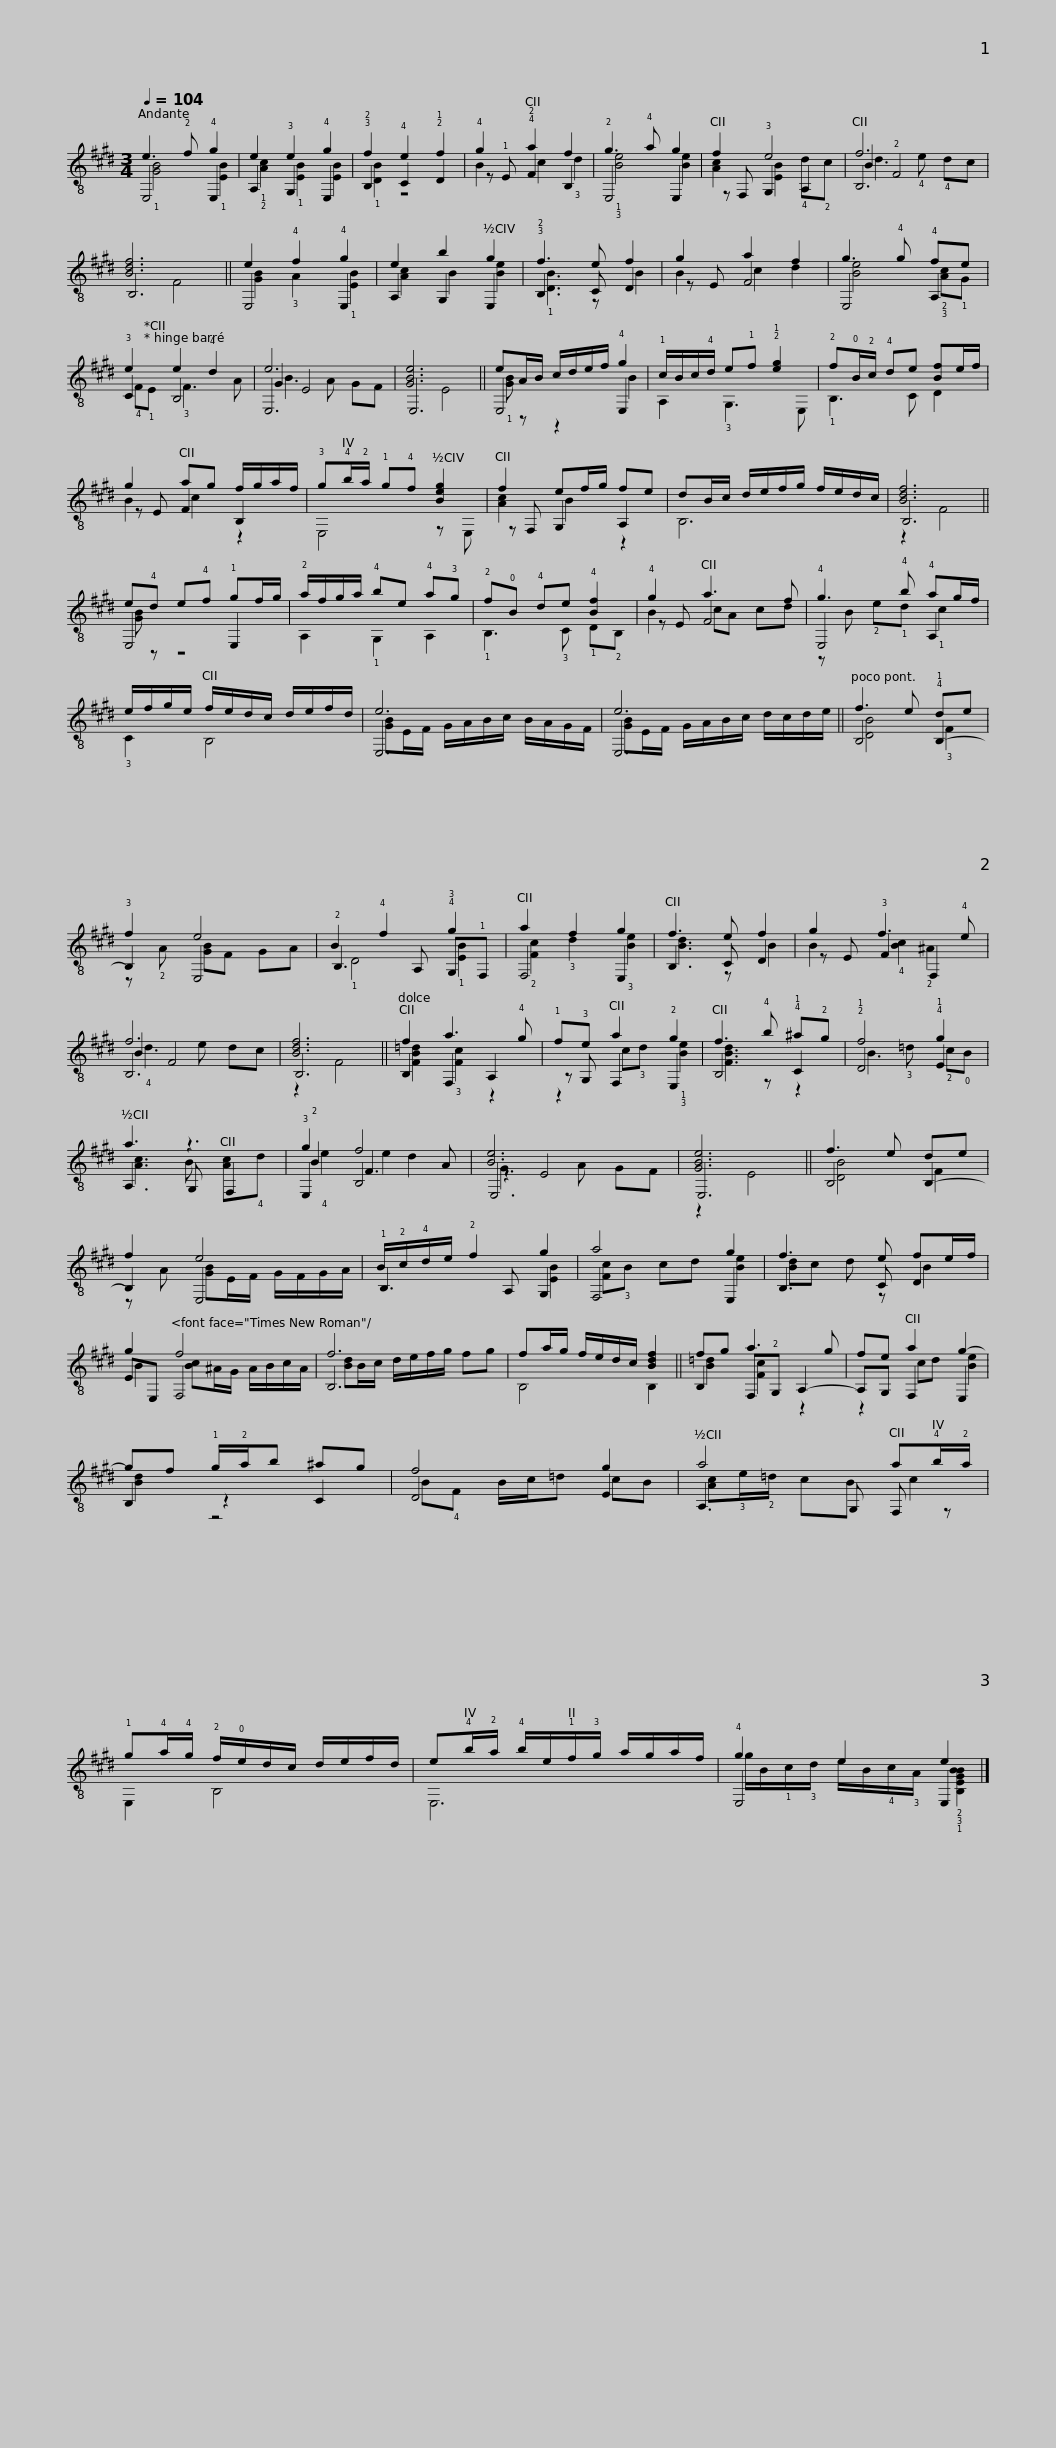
X:1
%%score ( 1 2 3 4 )
L:1/8
Q:1/4=104
M:3/4
I:linebreak $
K:E
V:1 treble-8
V:2 treble-8
V:3 treble-8
V:4 treble-8
V:1
 e3 !2!f !4!g2 | e2 e2 !4!g2 | !3!f2 e2 !2!f2 | !4!g2 !4!a2 f2 |$ !2!g3 !4!a g2 | %5
 f2 e4 | f6 | [Bdf]6 ||$ e2 !4!f2 !4!g2 | e2 b2 g2 | %10
 !3!f3 e f2 | g2 a2 f2 |$ g3 !4!g !4!fe | e2 e2 !4!d2 | e6 | %15
 [GBe]6 ||$ eA/B/ c/d/e/f/ !4!g2 | !1!c/B/c/!4!d/ e!1!f !2!!1![eg]2 | !2!f!0!B/!2!c/ !4!de [Bf]e/f/ | g2 ag f/g/a/f/ |$ %20
 !3!g!4!b/!2!a/ !1!g!4!f [Beg]2 | f2 ef/g/ fe | dB/c/ d/e/f/g/ f/e/d/c/ | [Bdf]6 ||$ e!4!d e!4!f !1!gf/g/ | %25
 !2!a/f/g/a/ !4!be !4!a!3!g | !2!f!0!B !4!de !4![Bf]2 | !4!g2 a3 f |$ !4!g3 !4!b !4!ag/f/ | e/f/g/e/ f/e/d/c/ d/e/f/d/ | %30
 e6 | e6 ||$ f3 e !4!de | !3!f2 e4 | B2 !4!f2 !4!g2 |$ %35
 a2 f2 g2 | f3 e f2 | g2 f3 !4!e | f6 | [Bdf]6 ||$ %40
 f2 a3 !4!g | !1!fe a2 !2!g2 | f3 !4!b !4!^a!2!g | !2!f4 !4!g2 |$ a3 z3 | %45
 !3!g2 f4 | [Be]6 | [GBe]6 ||$ f3 e de | f2 e4 | %50
 B/!2!c/!4!d/e/ !2!f2 g2 | a4 g2 |$ f3 e fe/f/ | g2 f4 | f6 | %55
 fa/g/ f/e/d/c/ [Bdf]2 ||$ fg a3 g | fe a2 g2- | gf !1!g/!2!a/b ^ag | f4 g2 |$ %60
 a4 a!4!b/!2!a/ | !1!g!4!a/!4!g/ !2!f/!0!e/d/c/ d/e/f/d/ | e!4!b/!2!a/ !4!b/e/!1!f/!3!g/ a/g/a/f/ | !4!g2 e2 e2 |] %64
V:2
 E,4 E,2 | A,2 !3!G,2 E,2 | !2!B,2 !4!C2 !1!D2 | z !1!E !2!F2 B,2 |$ E,4 E,2 | %5
 z F, !3!G,2 A,2 | B,6 | B,6 ||$ E,4 E,2 | A,2 G,2 E,2 | %10
 !2!B,3 C D2 | z E F4 |$ E,4 A,2 | !3!C2 B,4 | E,6 | %15
 E,6 ||$ E,4 E,2 | A,2 !3!G,3 E, | !1!B,3 C D2 | z E F2 B,2 |$ %20
 E,4 z E, | z F, G,2 A,2 | B,6 | B,6 ||$ E,4 E,2 | %25
 A,2 !1!G,2 A,2 | !1!B,3 !3!C !1!D!2!B, | z E F4 |$ E,4 A,2 | !3!C2 B,4 | %30
 E,6 | E,6 ||$ B,4 !1!B,2- | B,2 E,4 | !2!B,3 A, !3!G,!1!F, |$ %35
 F,4 E,2 | B,3 C D2 | z E !3!F2 F,2 | B,6 | B,6 ||$ %40
 B,2 F,2 A,2 | z !3!G, F,2 E,2 | B,4 !1!C2 | !1!D4 !1!E2 |$ A,3 G, F,2 | %45
 E,2 B,4 | E,6 | E,6 ||$ B,4 B,2- | B,2 E,4 | %50
 !1!B,3 A, G,2 | F,4 E,2 |$ B,3 C D2 | EE, F,4 | B,6 | %55
 B,4 B,2 ||$ B,2 F,!2!G, A,2- | A,G, F,2 E,2 | B,2 z2 C2 | D4 E2 |$ %60
 A,3 G, F, z | E,2 B,4 | E,6 | E,4 E,2 |] %64
V:3
 !1![GB]4 !1![EB]2 | !1!!2![Ac]2 !1![EB]2 [EB]2 | !1![DB]2 z4 | B2 c2 !3!d2 |$ !1!!3![Be]4 [Be]2 | %5
 [Ac]2 [EB]2 !4!d!2!c | B2 !2!F4 | x2 F4 ||$ [GB]2 !3!A2 !1![EB]2 | [Ac]2 B2 [Be]2 | %10
 !1![DB]3 z B2 | B2 c2 d2 |$ [Be]4 !2!!3![Ac]!1!G | !4!F!1!E !3!F3 A | G2 E4 | %15
 x2 E4 ||$ !1![GB] z z2 B2 | x6 | x6 | B2 c2 z2 |$ %20
 x6 | [Ac]2 B2 z2 | x6 | z2 F4 ||$ [GB] z z4 | %25
 x6 | x6 | B2 cA cd |$ z B !2!e!1!d !1!c2 | x6 | %30
 [GB]E/F/ G/A/B/c/ B/A/G/F/ | [GB]E/F/ G/A/B/c/ d/c/d/e/ ||$ [DB]4 !3!F2 | z !2!A [GB]F GA | !1!D4 !1![EB]2 |$ %35
 !2![Fc]2 !3!d2 !3![Be]2 | [Bd]3 z B2 | B2 !4![Bc]2 !2!^A2 | B2 F4 | z2 F4 ||$ %40
 [FB=d]2 !3![Fc]2 z2 | z2 c!3!d !1!!3![Be]2 | [FBd]3 z z2 | B3 !3!=d !2!c!0!B |$ [Ac]3 B [Ac]!4!d | %45
 !2!B2 F3 A | z2 E4 | z2 E4 ||$ [DB]4 F2 | z A [GB]E/F/ G/F/G/A/ | %50
 x4 [EB]2 | [Fc]!3!B cd [Be]2 |$ [Bd]c d z B2 | B2 [Bc]^A/G/ A/B/c/A/ | [Bd]B/c/ d/e/f/g/ fg | %55
 x6 ||$ [B=d]2 [Fc]2 z2 | z2 cd [Be]2 | [Bd]2 z4 | B!4!F B/c/=d cB |$ %60
 [Ac]!3!e/!2!=d/ cB c2 | x6 | x6 | g/B/!1!c/!3!d/ e/B/!4!c/!3!A/ !2!!3!!1![B,EGBB]2 |] %64
V:4
 x6 | x6 | x6 | x6 |$ x6 | %5
 x6 | d3 !4!e !4!dc | x6 ||$ x6 | x6 | %10
 x6 | x6 |$ x6 | x6 | B3 A GF | %15
 x6 ||$ x6 | x6 | x6 | x6 |$ %20
 x6 | x6 | x6 | x6 ||$ x6 | %25
 x6 | x6 | x6 |$ x6 | x6 | %30
 x6 | x6 ||$ x6 | x6 | x6 |$ %35
 x6 | x6 | x6 | !4!d3 e dc | x6 ||$ %40
 x6 | x6 | x6 | x6 |$ x6 | %45
 !4!e2 e2 d2 | G3 A GF | x6 ||$ x6 | x6 | %50
 x6 | x6 |$ x6 | x6 | x6 | %55
 x6 ||$ x6 | x6 | x6 | x6 |$ %60
 x6 | x6 | x6 | x6 |] %64
